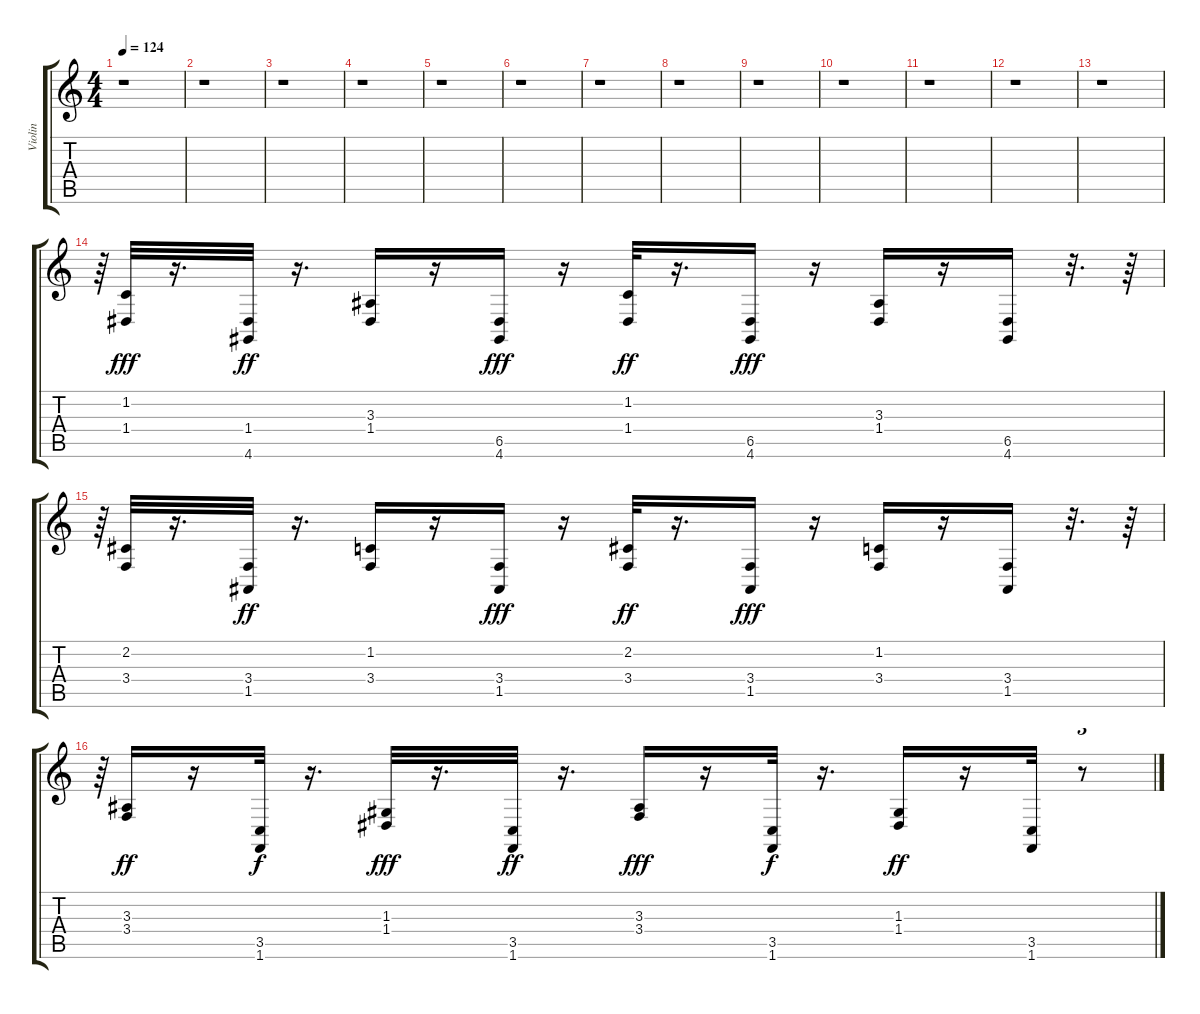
\track ("Violin" "Violin") {instrument stringensemble1}
\staff {score tabs}
\tuning (E4 B3 G3 D3 A2 E2) {hide}
\ts (4 4)
\tempo 124
\clef g2
\ks c
r.1{dy f} |
r.1 |
r.1 |
r.1 |
r.1 |
r.1 |
r.1 |
r.1 |
r.1 |
r.1 |
r.1 |
r.1 |
r.1 |
r.64{tu (3 2)} (1.2 1.4).32{dy fff} r.16{d} (1.4 4.6).32{dy ff} r.16{d} (3.3 1.4).16 r.16 (6.5 4.6).16{dy fff} r.16 (1.2 1.4).32{dy ff} r.16{d} (6.5 4.6).16{dy fff} r.16 (3.3 1.4).16 r.16 (6.5 4.6).16 r.32{d} r.64 |
r.64{tu (3 2)} (2.2 3.4).32 r.16{d} (3.4 1.5).32{dy ff} r.16{d} (1.2 3.4).16 r.16 (3.4 1.5).16{dy fff} r.16 (2.2 3.4).32{dy ff} r.16{d} (3.4 1.5).16{dy fff} r.16 (1.2 3.4).16 r.16 (3.4 1.5).16 r.32{d} r.64 |
r.64{tu (3 2)} (3.3 3.4).16{dy ff} r.16 (3.5 1.6).32{dy f} r.16{d} (1.3 1.4).32{dy fff} r.16{d} (3.5 1.6).32{dy ff} r.16{d} (3.3 3.4).16{dy fff} r.16 (3.5 1.6).32{dy f} r.16{d} (1.3 1.4).16{dy ff} r.16 (3.5 1.6).32 r.8{tu (3 2)}
